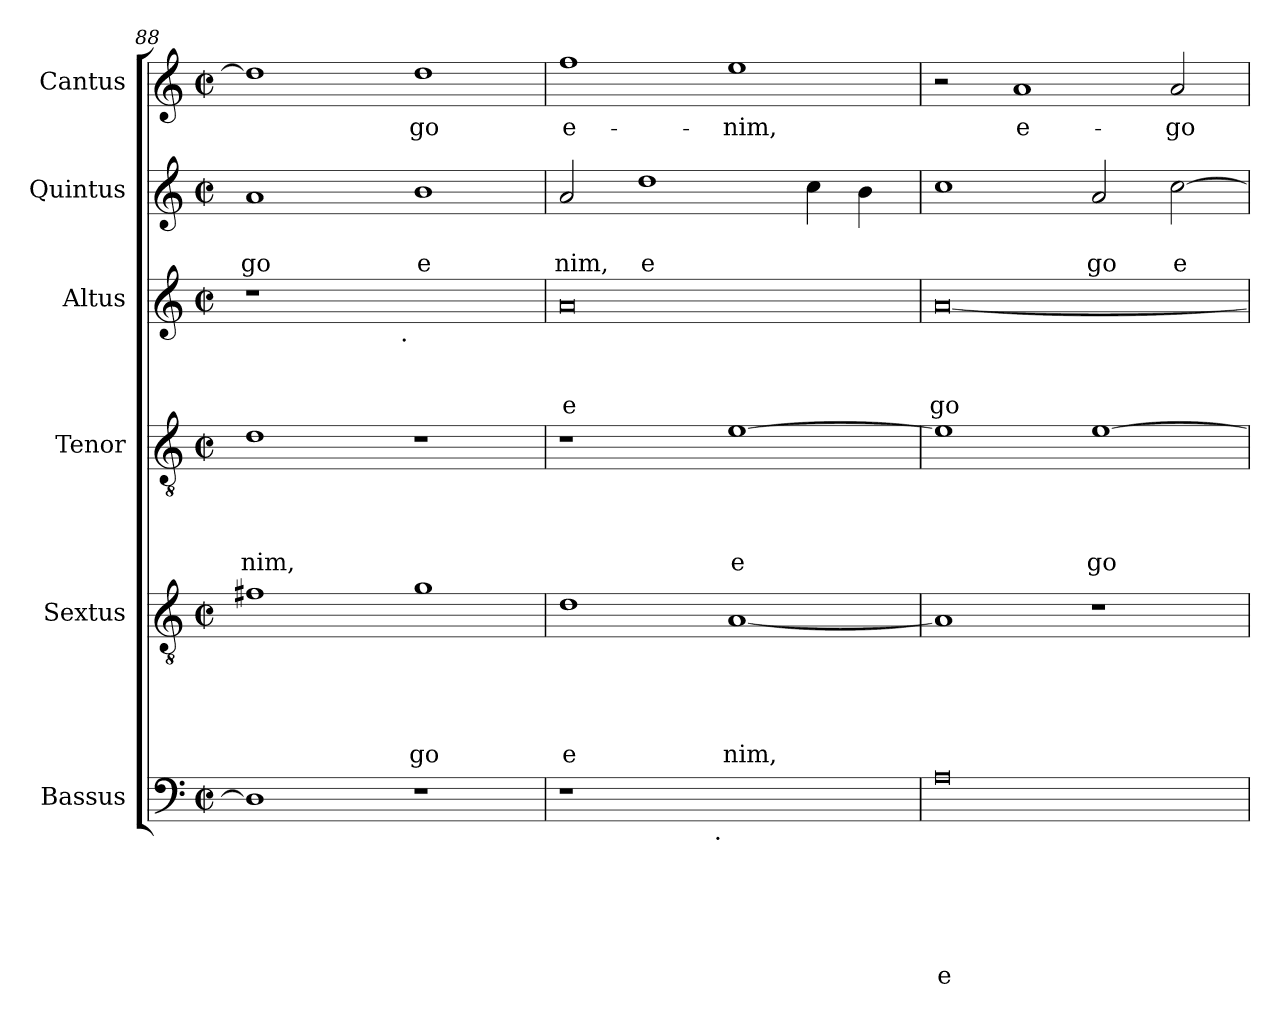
**kern	**text	**text	**text	**text	**text	**text	**kern	**text	**text	**text	**text	**text	**kern	**text	**text	**text	**text	**kern	**text	**text	**text	**kern	**text	**text	**kern	**text
*part6	*part6	*part6	*part6	*part6	*part6	*part6	*part5	*part5	*part5	*part5	*part5	*part5	*part4	*part4	*part4	*part4	*part4	*part3	*part3	*part3	*part3	*part2	*part2	*part2	*part1	*part1
*staff6	*staff6	*staff6	*staff6	*staff6	*staff6	*staff6	*staff5	*staff5	*staff5	*staff5	*staff5	*staff5	*staff4	*staff4	*staff4	*staff4	*staff4	*staff3	*staff3	*staff3	*staff3	*staff2	*staff2	*staff2	*staff1	*staff1
*I"Bassus	*	*	*	*	*	*	*I"Sextus	*	*	*	*	*	*I"Tenor	*	*	*	*	*I"Altus	*	*	*	*I"Quintus	*	*	*I"Cantus	*
*clefF4	*	*	*	*	*	*	*clefGv2	*	*	*	*	*	*clefGv2	*	*	*	*	*clefG2	*	*	*	*clefG2	*	*	*clefG2	*
*k[]	*	*	*	*	*	*	*k[]	*	*	*	*	*	*k[]	*	*	*	*	*k[]	*	*	*	*k[]	*	*	*k[]	*
*C:	*	*	*	*	*	*	*C:	*	*	*	*	*	*C:	*	*	*	*	*C:	*	*	*	*C:	*	*	*C:	*
*M2/2	*	*	*	*	*	*	*M2/2	*	*	*	*	*	*M2/2	*	*	*	*	*M2/2	*	*	*	*M2/2	*	*	*M2/2	*
*met(c|)	*	*	*	*	*	*	*met(c|)	*	*	*	*	*	*met(c|)	*	*	*	*	*met(c|)	*	*	*	*met(c|)	*	*	*met(c|)	*
=88	=88	=88	=88	=88	=88	=88	=88	=88	=88	=88	=88	=88	=88	=88	=88	=88	=88	=88	=88	=88	=88	=88	=88	=88	=88	=88
!	!	!	!	!	!	!	!	!	!	!	!	!	!	!	!	!	!LO:LY:b	!	!	!	!	!	!	!LO:LY:b	!	!
*	*	*	*	*	*	*	*	*	*	*	*	*	*	*	*	*	*	*^	*	*	*	*	*	*	*	*
1D]	.	.	.	.	.	.	1f#X	.	.	.	.	.	1d	.	.	.	nim,	1r	2ryy	.	.	.	1a	.	go	1dd]	.
.	.	.	.	.	.	.	.	.	.	.	.	.	.	.	.	.	.	.	4...ryy	.	.	.	.	.	.	.	.
!	!	!	!	!	!	!	!	!	!	!	!	!	!	!	!	!	!	!	!LO:TX:b:t=.	!	!	!	!	!	!	!	!
.	.	.	.	.	.	.	.	.	.	.	.	.	.	.	.	.	.	.	1ryy	.	.	.	.	.	.	.	.
!	!	!	!	!	!	!	!	!	!	!	!	!LO:LY:b	!	!	!	!	!	!	!	!	!	!	!	!	!LO:LY:b	!	!LO:LY:b
1r	.	.	.	.	.	.	1g	.	.	.	.	go	1r	.	.	.	.	1ryy	.	.	.	.	1b	.	e	1dd	-go
.	.	.	.	.	.	.	.	.	.	.	.	.	.	.	.	.	.	.	32ryy	.	.	.	.	.	.	.	.
=89	=89	=89	=89	=89	=89	=89	=89	=89	=89	=89	=89	=89	=89	=89	=89	=89	=89	=89	=89	=89	=89	=89	=89	=89	=89	=89	=89
!	!	!	!	!	!	!	!	!	!	!	!	!LO:LY:b	!	!	!	!	!	!	!	!	!	!LO:LY:b	!	!	!LO:LY:b	!	!LO:LY:b
*^	*	*	*	*	*	*	*	*	*	*	*	*	*	*	*	*	*	*v	*v	*	*	*	*	*	*	*	*
1r	2ryy	.	.	.	.	.	.	1d	.	.	.	.	e	1r	.	.	.	.	0a	.	.	e	2a/	.	nim,	1ff	e-
!	!	!	!	!	!	!	!	!	!	!	!	!	!	!	!	!	!	!	!	!	!	!	!	!	!LO:LY:b:rj	!	!
.	4...ryy	.	.	.	.	.	.	.	.	.	.	.	.	.	.	.	.	.	.	.	.	.	1dd	.	e	.	.
!	!LO:TX:b:t=.	!	!	!	!	!	!	!	!	!	!	!	!	!	!	!	!	!	!	!	!	!	!	!	!	!	!
.	1ryy	.	.	.	.	.	.	.	.	.	.	.	.	.	.	.	.	.	.	.	.	.	.	.	.	.	.
!	!	!	!	!	!	!	!	!	!	!	!	!	!LO:LY:b	!	!	!	!	!LO:LY:b:rj	!	!	!	!	!	!	!	!	!LO:LY:b
1ryy	.	.	.	.	.	.	.	[<1A	.	.	.	.	nim,	[>1e	.	.	.	e	.	.	.	.	.	.	.	1ee	-nim,
.	.	.	.	.	.	.	.	.	.	.	.	.	.	.	.	.	.	.	.	.	.	.	4cc\	.	.	.	.
.	.	.	.	.	.	.	.	.	.	.	.	.	.	.	.	.	.	.	.	.	.	.	4b\	.	.	.	.
.	32ryy	.	.	.	.	.	.	.	.	.	.	.	.	.	.	.	.	.	.	.	.	.	.	.	.	.	.
=90	=90	=90	=90	=90	=90	=90	=90	=90	=90	=90	=90	=90	=90	=90	=90	=90	=90	=90	=90	=90	=90	=90	=90	=90	=90	=90	=90
!	!	!	!	!	!	!	!LO:LY:b	!	!	!	!	!	!	!	!	!	!	!	!	!	!	!LO:LY:b	!	!	!	!	!
*v	*v	*	*	*	*	*	*	*	*	*	*	*	*	*	*	*	*	*	*	*	*	*	*	*	*	*	*
0A	.	.	.	.	.	e	1A]	.	.	.	.	.	1e]	.	.	.	.	[<0a	.	.	go	1cc	.	.	2r	.
!	!	!	!	!	!	!	!	!	!	!	!	!	!	!	!	!	!	!	!	!	!	!	!	!	!	!LO:LY:b
.	.	.	.	.	.	.	.	.	.	.	.	.	.	.	.	.	.	.	.	.	.	.	.	.	1a	e-
!	!	!	!	!	!	!	!	!	!	!	!	!	!	!	!	!	!LO:LY:b	!	!	!	!	!	!	!LO:LY:b	!	!
.	.	.	.	.	.	.	1r	.	.	.	.	.	[>1e	.	.	.	go	.	.	.	.	2a/	.	go	.	.
!	!	!	!	!	!	!	!	!	!	!	!	!	!	!	!	!	!	!	!	!	!	!	!	!LO:LY:b	!	!LO:LY:b
.	.	.	.	.	.	.	.	.	.	.	.	.	.	.	.	.	.	.	.	.	.	[>2cc\	.	e	2a/	-go
=	=	=	=	=	=	=	=	=	=	=	=	=	=	=	=	=	=	=	=	=	=	=	=	=	=	=
*-	*-	*-	*-	*-	*-	*-	*-	*-	*-	*-	*-	*-	*-	*-	*-	*-	*-	*-	*-	*-	*-	*-	*-	*-	*-	*-
